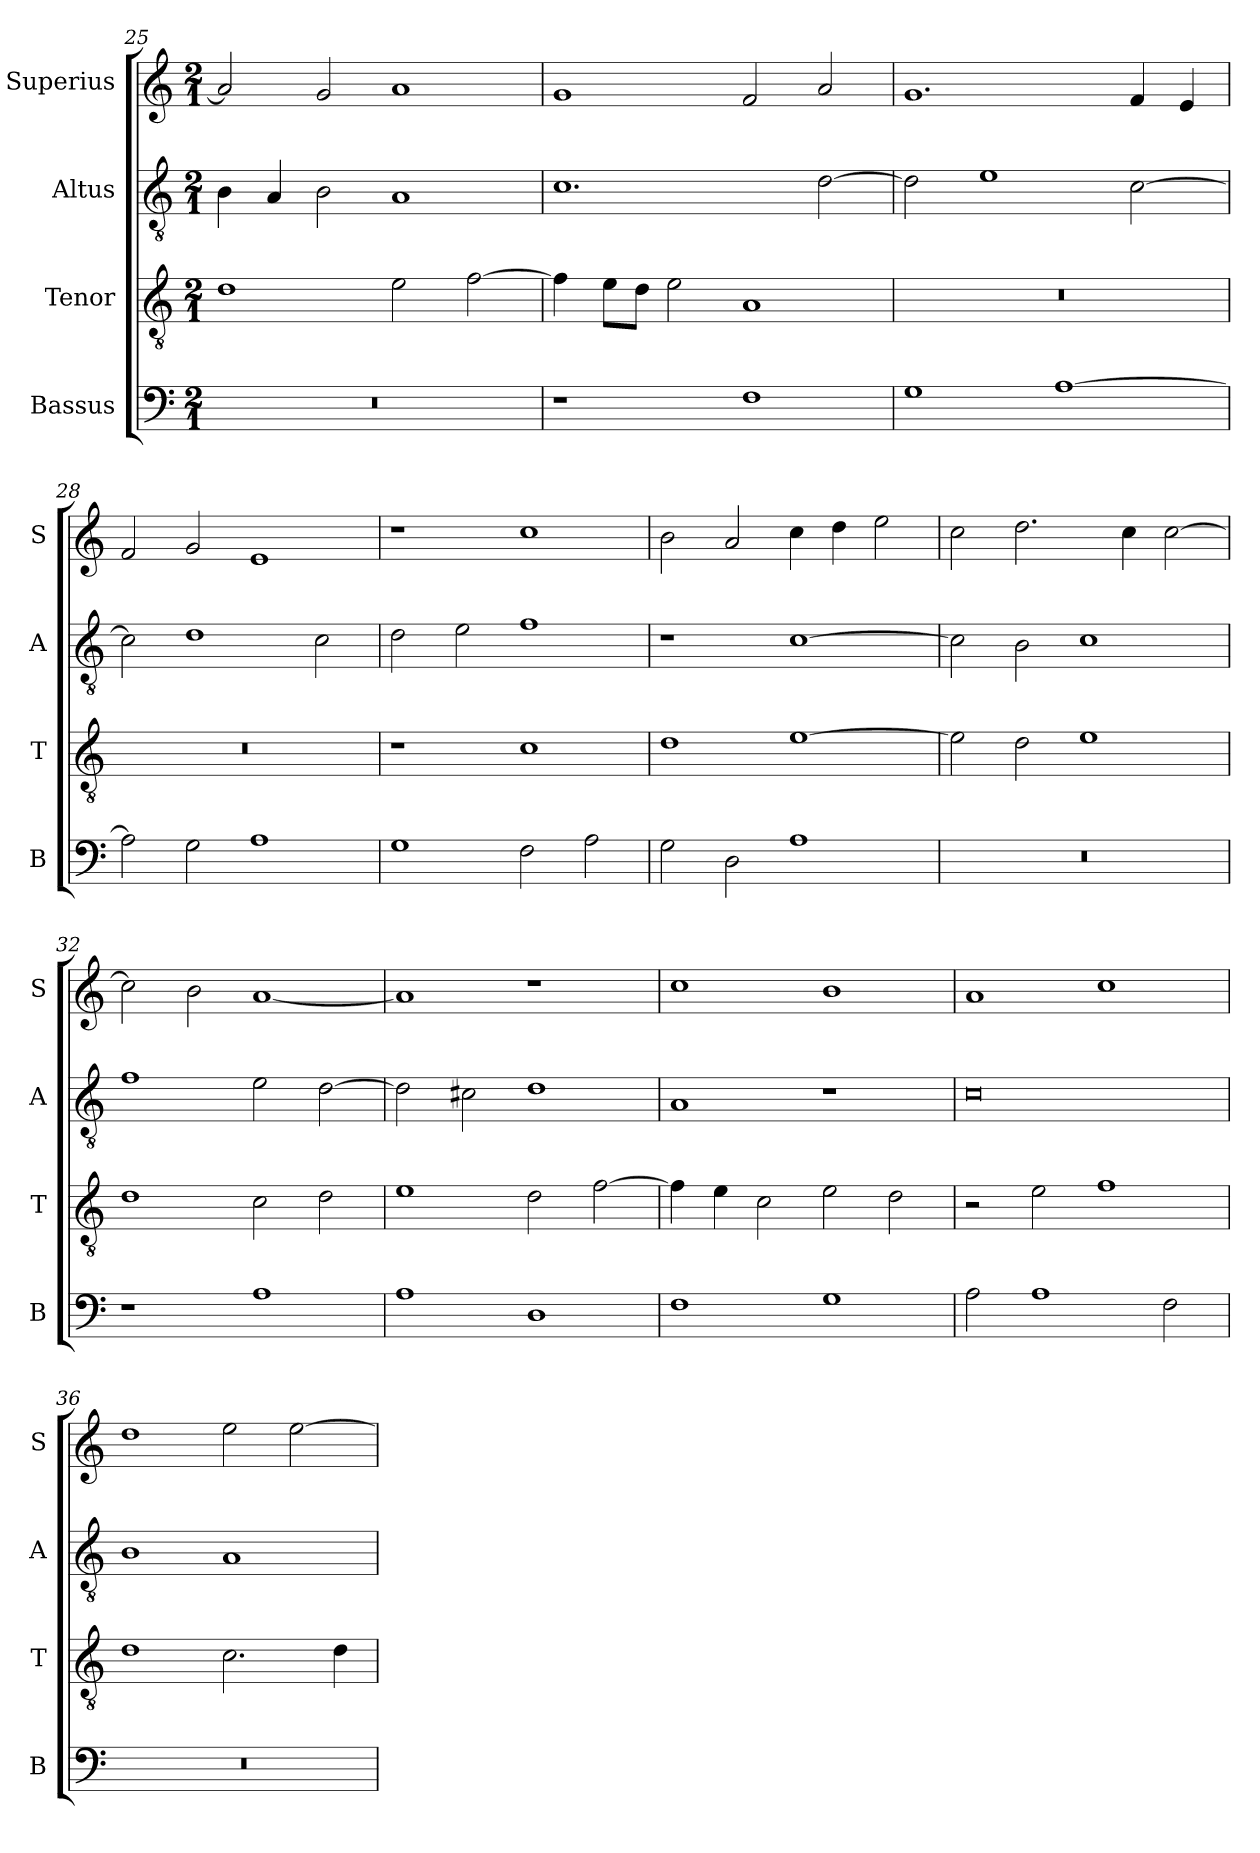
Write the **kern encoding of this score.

**kern	**kern	**kern	**kern
*part4	*part3	*part2	*part1
*staff4	*staff3	*staff2	*staff1
*I"Bassus	*I"Tenor	*I"Altus	*I"Superius
*I'B	*I'T	*I'A	*I'S
*clefF4	*clefGv2	*clefGv2	*clefG2
*k[]	*k[]	*k[]	*k[]
*C:	*C:	*C:	*C:
*M2/1	*M2/1	*M2/1	*M2/1
=25	=25	=25	=25
0r	1d	4B	2a]
.	.	4A	.
.	.	2B	2g
.	2e	1A	1a
.	[2f	.	.
=26	=26	=26	=26
1r	4f]	1.c	1g
.	8eL	.	.
.	8dJ	.	.
.	2e	.	.
1F	1A	.	2f
.	.	[2d	2a
=27	=27	=27	=27
1G	0r	2d]	1.g
.	.	1e	.
[1A	.	.	.
.	.	[2c	4f
.	.	.	4e
=28	=28	=28	=28
2A]	0r	2c]	2f
2G	.	1d	2g
1A	.	.	1e
.	.	2c	.
=29	=29	=29	=29
1G	1r	2d	1r
.	.	2e	.
2F	1c	1f	1cc
2A	.	.	.
=30	=30	=30	=30
2G	1d	1r	2b
2D	.	.	2a
1A	[1e	[1c	4cc
.	.	.	4dd
.	.	.	2ee
=31	=31	=31	=31
0r	2e]	2c]	2cc
.	2d	2B	2.dd
.	1e	1c	.
.	.	.	4cc
.	.	.	[2cc
=32	=32	=32	=32
1r	1d	1f	2cc]
.	.	.	2b
1A	2c	2e	[1a
.	2d	[2d	.
=33	=33	=33	=33
1A	1e	2d]	1a]
.	.	2c#X	.
1D	2d	1d	1r
.	[2f	.	.
=34	=34	=34	=34
1F	4f]	1A	1cc
.	4e	.	.
.	2c	.	.
1G	2e	1r	1b
.	2d	.	.
=35	=35	=35	=35
2A	2r	0c	1a
1A	2e	.	.
.	1f	.	1cc
2F	.	.	.
=36	=36	=36	=36
0r	1d	1B	1dd
.	2.c	1A	2ee
.	.	.	[2ee
.	4d	.	.
=	=	=	=
*-	*-	*-	*-
